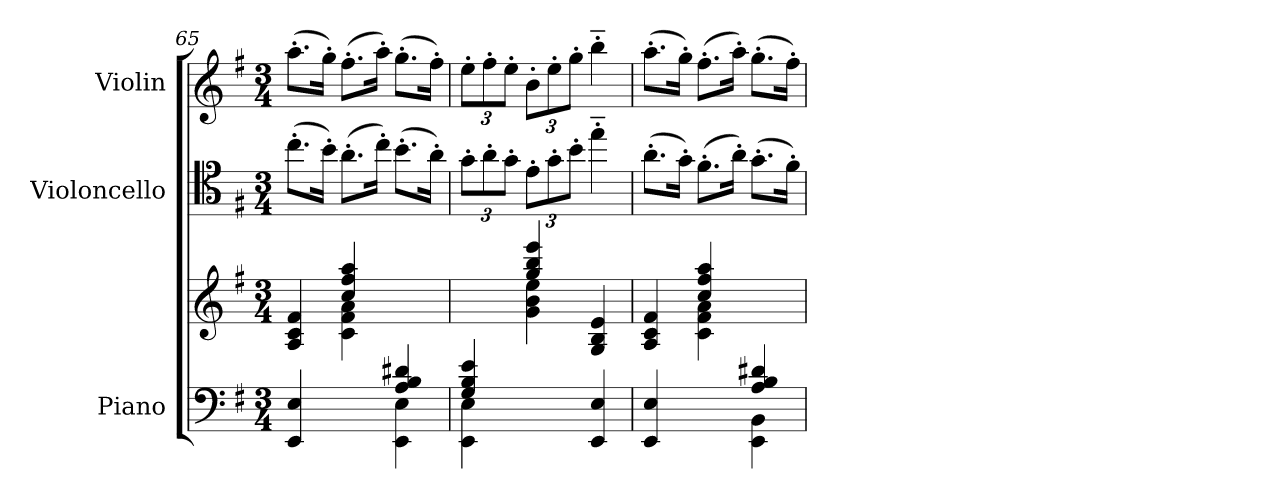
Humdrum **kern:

**kern	**kern	**kern	**kern
*part3	*part3	*part2	*part1
*staff4	*staff3	*staff2	*staff1
*I"Piano	*	*I"Violoncello	*I"Violin
*I'Pno.	*	*I'Vc.	*I'Vln.
*clefF4	*clefG2	*clefC4	*clefG2
*k[f#]	*k[f#]	*k[f#]	*k[f#]
*M3/4	*M3/4	*M3/4	*M3/4
=65	=65	=65	=65
*^	*^	*	*
2ryy	4EE/ 4E/	4A/ 4c/ 4f#/	4ryy	(8.cc'\L	(8.aa'\L
.	.	.	.	16b'\Jk)	16gg'\Jk)
.	4ryy	4cc/ 4ff#/ 4aa/	4c\ 4f#\ 4a\	(8.a'\L	(8.ff#'\L
.	.	.	.	16cc'\Jk)	16aa'\Jk)
4A/ 4B/ 4d#X/	4EE\ 4E\	4ryy	4ryy	(8.b'\L	(8.gg'\L
.	.	.	.	16a'\Jk)	16ff#'\Jk)
=66	=66	=66	=66	=66	=66
*	*	*	*	*Xbrackettup	*Xbrackettup
4G/ 4B/ 4e/	4EE\ 4E\	4ryy	4ryy	12g'\L	12ee'\L
.	.	.	.	12a'\	12ff#'\
.	.	.	.	12g'\J	12ee'\J
2ryy	4ryy	4gg/ 4bb/ 4eee/	4g\ 4b\ 4ee\	12e'\L	12b'\L
.	.	.	.	12g'\	12ee'\
.	.	.	.	12b'\J	12gg'\J
.	4EE/ 4E/	4G/ 4B/ 4e/	4ryy	4ee'~\	4bb'~\
=67	=67	=67	=67	=67	=67
2ryy	4EE/ 4E/	4A/ 4c/ 4f#/	4ryy	(8.a'\L	(8.aa'\L
.	.	.	.	16g'\Jk)	16gg'\Jk)
.	4ryy	4cc/ 4ff#/ 4aa/	4c\ 4f#\ 4a\	(8.f#'\L	(8.ff#'\L
.	.	.	.	16a'\Jk)	16aa'\Jk)
4A/ 4B/ 4d#X/	4EE\ 4BB\	4ryy	4ryy	(8.g'\L	(8.gg'\L
.	.	.	.	16f#'\Jk)	16ff#'\Jk)
*v	*v	*	*	*	*
*	*v	*v	*	*
=	=	=	=
*-	*-	*-	*-
